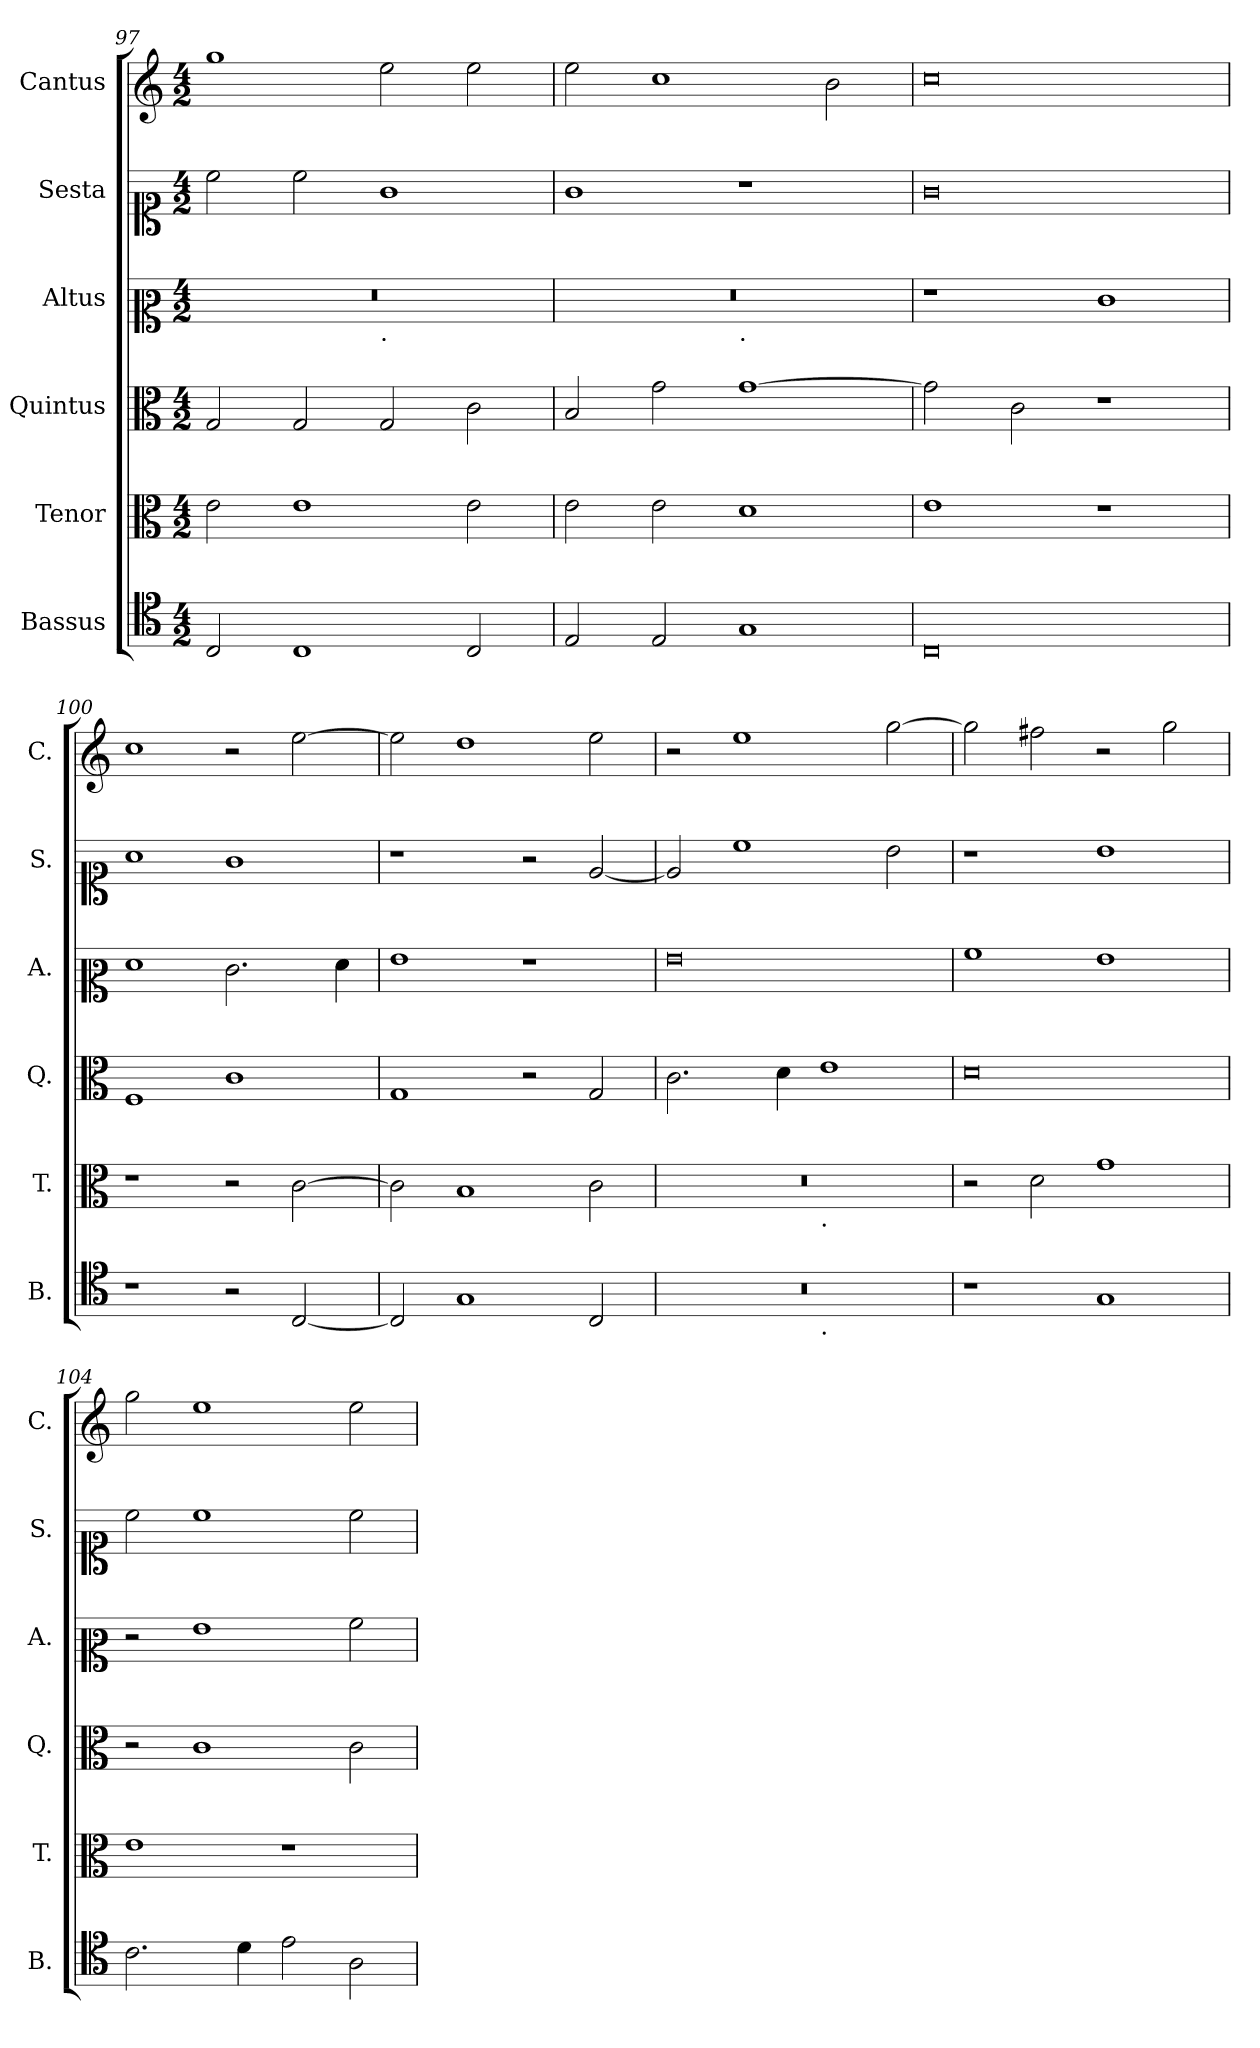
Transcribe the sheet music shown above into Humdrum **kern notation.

**kern	**kern	**kern	**kern	**kern	**kern
*part6	*part5	*part4	*part3	*part2	*part1
*staff6	*staff5	*staff4	*staff3	*staff2	*staff1
*I"Bassus	*I"Tenor	*I"Quintus	*I"Altus	*I"Sesta	*I"Cantus
*I'B.	*I'T.	*I'Q.	*I'A.	*I'S.	*I'C.
*clefC4	*clefC3	*clefC3	*clefC2	*clefC1	*clefG2
*k[]	*k[]	*k[]	*k[]	*k[]	*k[]
*M4/2	*M4/2	*M4/2	*M4/2	*M4/2	*M4/2
=97	=97	=97	=97	=97	=97
*	*	*	*^	*	*
2C/	2e\	2G/	0r	1ryy	2cc\	1gg
1C	1e	2G/	.	.	2cc\	.
!	!	!	!	!LO:TX:b:t=.	!	!
.	.	2G/	.	1ryy	1g	2ee\
2C/	2e\	2c\	.	.	.	2ee\
=98	=98	=98	=98	=98	=98	=98
2E/	2e\	2B/	0r	1ryy	1g	2ee\
2E/	2e\	2g\	.	.	.	1cc
!	!	!	!	!LO:TX:b:t=.	!	!
1G	1d	[1g	.	1ryy	1r	.
.	.	.	.	.	.	2b\
*	*	*	*v	*v	*	*
=99	=99	=99	=99	=99	=99
0C	1e	2g\]	1r	0g	0cc
.	.	2c\	.	.	.
.	1r	1r	1e	.	.
!!LO:LB:g=z
=100	=100	=100	=100	=100	=100
1r	1r	1F	1f	1a	1cc
2r	2r	1c	2.e\	1g	2r
[2C/	[2c\	.	.	.	[2ee\
.	.	.	4f\	.	.
=101	=101	=101	=101	=101	=101
2C/]	2c\]	1G	1g	1r	2ee\]
1G	1B	.	.	.	1dd
.	.	2r	1r	2r	.
2C/	2c\	2G/	.	[2e/	2ee\
=102	=102	=102	=102	=102	=102
*^	*^	*	*	*	*
0r	1ryy	0r	1ryy	2.c\	0g	2e/]	2r
.	.	.	.	.	.	1cc	1ee
.	.	.	.	4d\	.	.	.
!	!	!	!LO:TX:b:t=.	!	!	!	!
!	!LO:TX:b:t=.	!	!	!	!	!	!
.	1ryy	.	1ryy	1e	.	.	.
.	.	.	.	.	.	2b\	[2gg\
*v	*v	*	*	*	*	*	*
*	*v	*v	*	*	*	*
=103	=103	=103	=103	=103	=103
1r	2r	0d	1a	1r	2gg\]
.	2d\	.	.	.	2ff#X\
1G	1g	.	1g	1b	2r
.	.	.	.	.	2gg\
=104	=104	=104	=104	=104	=104
2.c\	1e	2r	2r	2cc\	2gg\
.	.	1c	1g	1cc	1ee
4d\	.	.	.	.	.
2e\	1r	.	.	.	.
2A\	.	2c\	2a\	2cc\	2ee\
=	=	=	=	=	=
*-	*-	*-	*-	*-	*-
